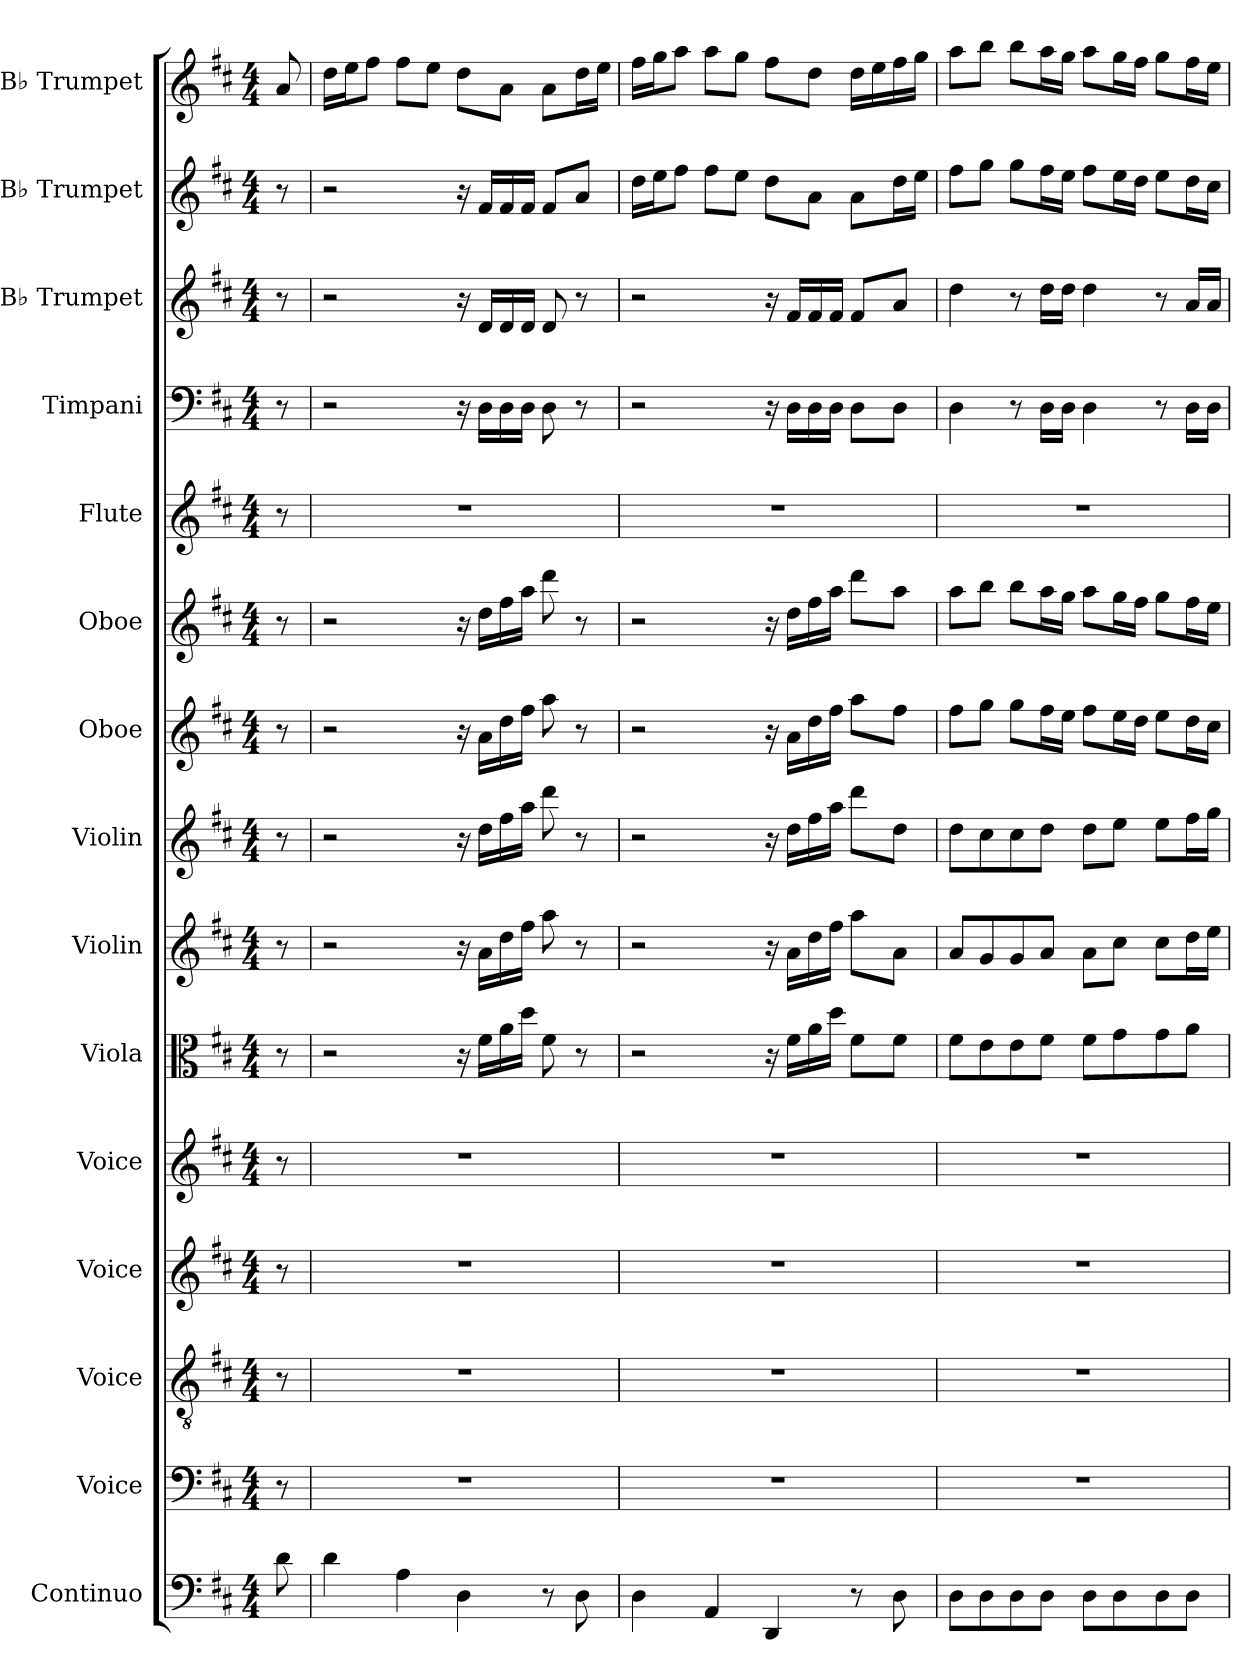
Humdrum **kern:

**kern	**kern	**kern	**kern	**kern	**kern	**kern	**kern	**kern	**kern	**kern	**kern	**kern	**kern	**kern
*part15	*part14	*part13	*part12	*part11	*part10	*part9	*part8	*part7	*part6	*part5	*part4	*part3	*part2	*part1
*staff15	*staff14	*staff13	*staff12	*staff11	*staff10	*staff9	*staff8	*staff7	*staff6	*staff5	*staff4	*staff3	*staff2	*staff1
*I"Continuo	*I"Voice	*I"Voice	*I"Voice	*I"Voice	*I"Viola	*I"Violin	*I"Violin	*I"Oboe	*I"Oboe	*I"Flute	*I"Timpani	*I"B♭ Trumpet	*I"B♭ Trumpet	*I"B♭ Trumpet
*I'Cont.	*I'V	*I'V	*I'V	*I'V	*I'Vla.	*I'Vln.	*I'Vln.	*I'Ob.	*I'Ob.	*I'Fl.	*I'Timp.	*I'B♭ Tpt.	*I'B♭ Tpt.	*I'B♭ Tpt.
*clefF4	*clefF4	*clefGv2	*clefG2	*clefG2	*clefC3	*clefG2	*clefG2	*clefG2	*clefG2	*clefG2	*clefF4	*clefG2	*clefG2	*clefG2
*	*	*	*	*	*	*	*	*	*	*	*	*ITrd1c2	*ITrd1c2	*ITrd1c2
*k[f#c#]	*k[f#c#]	*k[f#c#]	*k[f#c#]	*k[f#c#]	*k[f#c#]	*k[f#c#]	*k[f#c#]	*k[f#c#]	*k[f#c#]	*k[f#c#]	*k[f#c#]	*k[]	*k[]	*k[]
*M4/4	*M4/4	*M4/4	*M4/4	*M4/4	*M4/4	*M4/4	*M4/4	*M4/4	*M4/4	*M4/4	*M4/4	*M4/4	*M4/4	*M4/4
=	=	=	=	=	=	=	=	=	=	=	=	=	=	=
8d	8r	8r	8r	8r	8r	8r	8r	8r	8r	8r	8r	8r	8r	8g
=2	=2	=2	=2	=2	=2	=2	=2	=2	=2	=2	=2	=2	=2	=2
4d	1r	1r	1r	1r	2r	2r	2r	2r	2r	1r	2r	2r	2r	16ccLL
.	.	.	.	.	.	.	.	.	.	.	.	.	.	16ddJ
.	.	.	.	.	.	.	.	.	.	.	.	.	.	8eeJ
4A	.	.	.	.	.	.	.	.	.	.	.	.	.	8eeL
.	.	.	.	.	.	.	.	.	.	.	.	.	.	8ddJ
4D	.	.	.	.	16r	16r	16r	16r	16r	.	16r	16r	16r	8ccL
.	.	.	.	.	16f#LL	16aLL	16ddLL	16aLL	16ddLL	.	16DLL	16cLL	16eLL	.
.	.	.	.	.	16a	16dd	16ff#	16dd	16ff#	.	16D	16c	16e	8gJ
.	.	.	.	.	16ddJJ	16ff#JJ	16aaJJ	16ff#JJ	16aaJJ	.	16DJJ	16cJJ	16eJJ	.
8r	.	.	.	.	8f#	8aa	8ddd	8aa	8ddd	.	8D	8c	8eL	8gL
8D	.	.	.	.	8r	8r	8r	8r	8r	.	8r	8r	8gJ	16ccL
.	.	.	.	.	.	.	.	.	.	.	.	.	.	16ddJJ
=3	=3	=3	=3	=3	=3	=3	=3	=3	=3	=3	=3	=3	=3	=3
4D	1r	1r	1r	1r	2r	2r	2r	2r	2r	1r	2r	2r	16ccLL	16eeLL
.	.	.	.	.	.	.	.	.	.	.	.	.	16ddJ	16ffJ
.	.	.	.	.	.	.	.	.	.	.	.	.	8eeJ	8ggJ
4AA	.	.	.	.	.	.	.	.	.	.	.	.	8eeL	8ggL
.	.	.	.	.	.	.	.	.	.	.	.	.	8ddJ	8ffJ
4DD	.	.	.	.	16r	16r	16r	16r	16r	.	16r	16r	8ccL	8eeL
.	.	.	.	.	16f#LL	16aLL	16ddLL	16aLL	16ddLL	.	16DLL	16eLL	.	.
.	.	.	.	.	16a	16dd	16ff#	16dd	16ff#	.	16D	16e	8gJ	8ccJ
.	.	.	.	.	16ddJJ	16ff#JJ	16aaJJ	16ff#JJ	16aaJJ	.	16DJJ	16eJJ	.	.
8r	.	.	.	.	8f#L	8aaL	8dddL	8aaL	8dddL	.	8DL	8eL	8gL	16ccLL
.	.	.	.	.	.	.	.	.	.	.	.	.	.	16dd
8D	.	.	.	.	8f#J	8aJ	8ddJ	8ff#J	8aaJ	.	8DJ	8gJ	16ccL	16ee
.	.	.	.	.	.	.	.	.	.	.	.	.	16ddJJ	16ffJJ
=4	=4	=4	=4	=4	=4	=4	=4	=4	=4	=4	=4	=4	=4	=4
8DL	1r	1r	1r	1r	8f#L	8aL	8ddL	8ff#L	8aaL	1r	4D	4cc	8eeL	8ggL
8D	.	.	.	.	8e	8g	8cc#	8ggJ	8bbJ	.	.	.	8ffJ	8aaJ
8D	.	.	.	.	8e	8g	8cc#	8ggL	8bbL	.	8r	8r	8ffL	8aaL
8DJ	.	.	.	.	8f#J	8aJ	8ddJ	16ff#L	16aaL	.	16DLL	16ccLL	16eeL	16ggL
.	.	.	.	.	.	.	.	16eeJJ	16ggJJ	.	16DJJ	16ccJJ	16ddJJ	16ffJJ
8DL	.	.	.	.	8f#L	8aL	8ddL	8ff#L	8aaL	.	4D	4cc	8eeL	8ggL
8D	.	.	.	.	8g	8cc#J	8eeJ	16eeL	16ggL	.	.	.	16ddL	16ffL
.	.	.	.	.	.	.	.	16ddJJ	16ff#JJ	.	.	.	16ccJJ	16eeJJ
8D	.	.	.	.	8g	8cc#L	8eeL	8eeL	8ggL	.	8r	8r	8ddL	8ffL
8DJ	.	.	.	.	8aJ	16ddL	16ff#L	16ddL	16ff#L	.	16DLL	16gLL	16ccL	16eeL
.	.	.	.	.	.	16eeJJ	16ggJJ	16cc#JJ	16eeJJ	.	16DJJ	16gJJ	16bJJ	16ddJJ
=	=	=	=	=	=	=	=	=	=	=	=	=	=	=
*-	*-	*-	*-	*-	*-	*-	*-	*-	*-	*-	*-	*-	*-	*-
